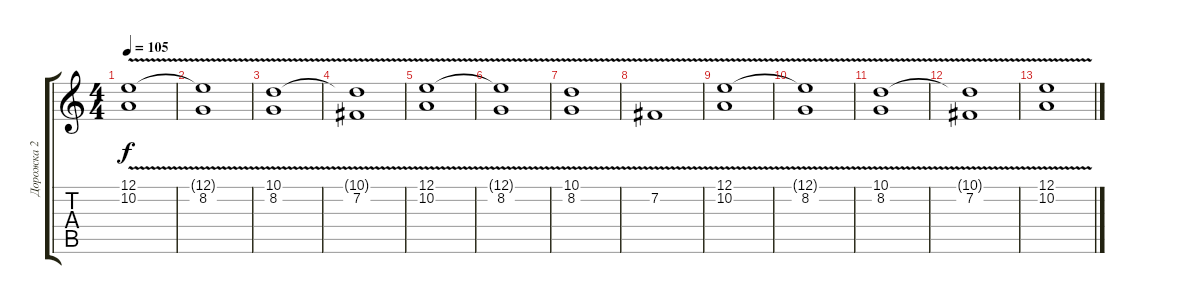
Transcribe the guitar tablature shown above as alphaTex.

\track ("Дорожка 2" "Дорожка 2") {instrument pad2warm}
\staff {score tabs}
\tuning (E4 B3 G3 D3 A2 E2) {hide}
\ts (4 4)
\tempo 105
\clef g2
\ks c
(12.1 10.2{v}).1{dy f} |
(12.1{t} 8.2{v}).1 |
(10.1 8.2{v}).1 |
(10.1{t} 7.2{v}).1 |
(12.1 10.2{v}).1 |
(12.1{t} 8.2{v}).1 |
(10.1 8.2{v}).1 |
7.2{v}.1 |
(12.1 10.2{v}).1 |
(12.1{t} 8.2{v}).1 |
(10.1 8.2{v}).1 |
(10.1{t} 7.2{v}).1 |
(12.1 10.2{v}).1
